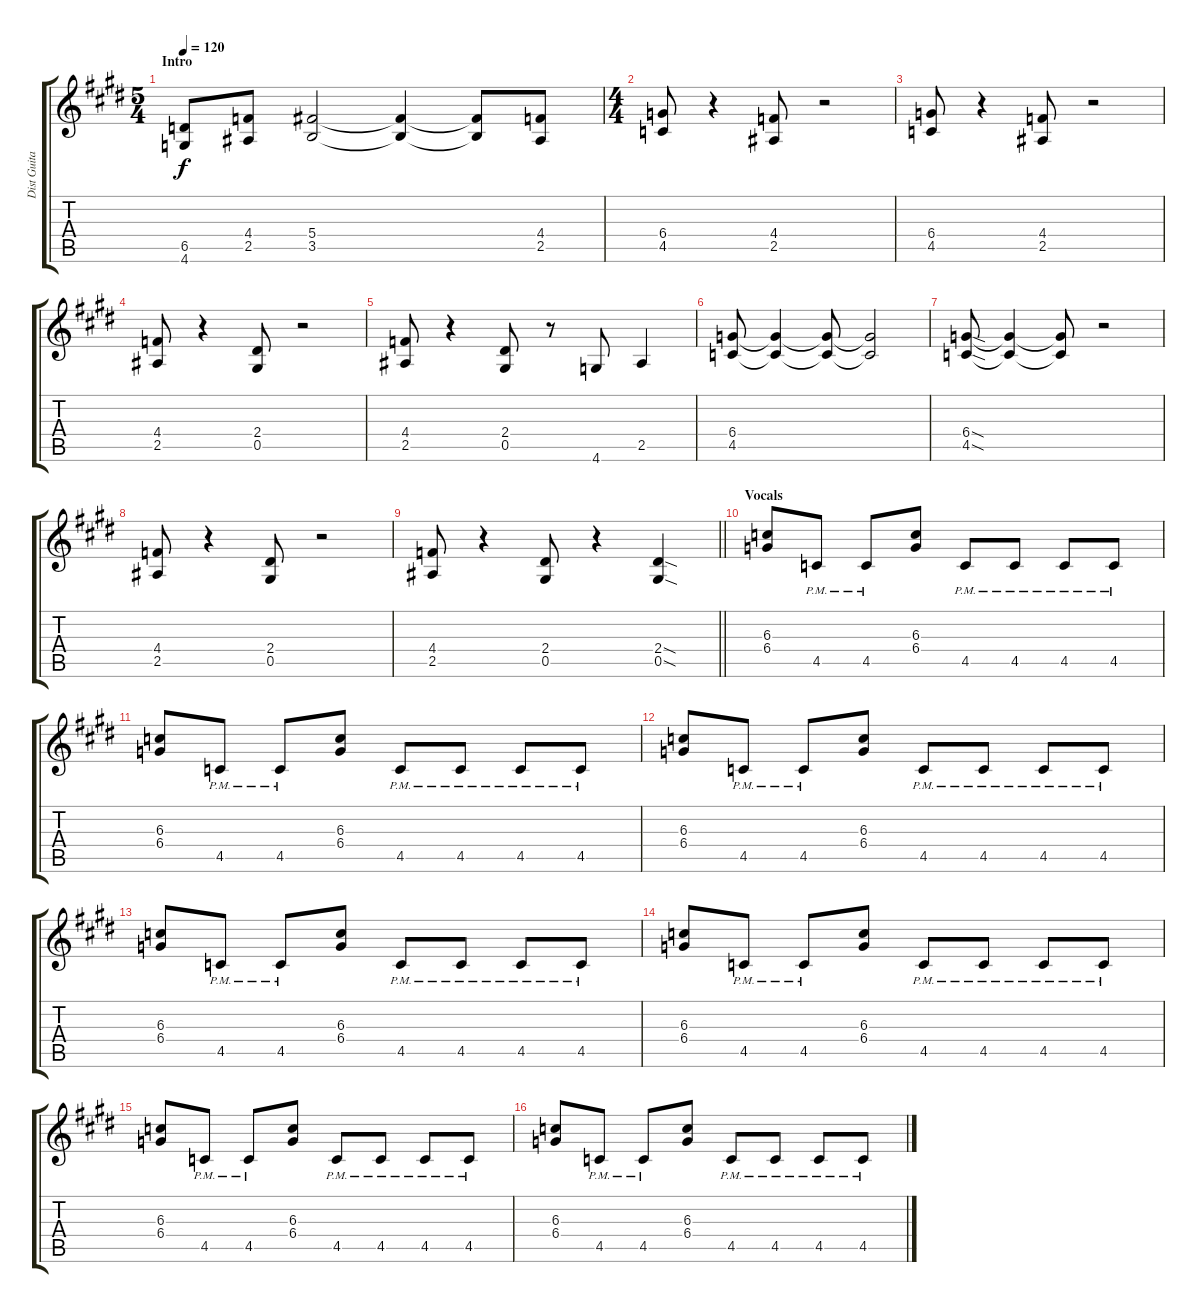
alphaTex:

\track ("Dist Guitar 1" "Dist Guita") {instrument distortionguitar}
\staff {score tabs}
\tuning (Eb4 Bb3 Gb3 Db3 Ab2 Eb2) {hide}
\ts (5 4)
\section ("" "Intro")
\tempo 120
\clef g2
\ks e
(6.5 4.6).8{dy f instrument distortionguitar} (4.4 2.5).8 (5.4 3.5).2 (5.4{t} 3.5{t}).4 (5.4{t} 3.5{t}).8 (4.4 2.5).8 |
\ts (4 4)
(6.4 4.5).8 r.4 (4.4 2.5).8 r.2 |
(6.4 4.5).8 r.4 (4.4 2.5).8 r.2 |
(4.4 2.5).8 r.4 (2.4 0.5).8 r.2 |
(4.4 2.5).8 r.4 (2.4 0.5).8 r.8 4.6.8 2.5.4 |
(6.4 4.5).8 (6.4{t} 4.5{t}).4 (6.4{t} 4.5{t}).8 (6.4{t} 4.5{t}).2 |
(6.4{sod} 4.5{sod}).8 (6.4{t} 4.5{t}).4 (6.4{t} 4.5{t}).8 r.2 |
(4.4 2.5).8 r.4 (2.4 0.5).8 r.2 |
\barLineRight lightlight
(4.4 2.5).8 r.4 (2.4 0.5).8 r.4 (2.4{sod} 0.5{sod}).4 |
\section ("" "Vocals")
(6.3 6.4).8 4.5{pm}.8 4.5{pm}.8 (6.3 6.4).8 4.5{pm}.8 4.5{pm}.8 4.5{pm}.8 4.5{pm}.8 |
(6.3 6.4).8 4.5{pm}.8 4.5{pm}.8 (6.3 6.4).8 4.5{pm}.8 4.5{pm}.8 4.5{pm}.8 4.5{pm}.8 |
(6.3 6.4).8 4.5{pm}.8 4.5{pm}.8 (6.3 6.4).8 4.5{pm}.8 4.5{pm}.8 4.5{pm}.8 4.5{pm}.8 |
(6.3 6.4).8 4.5{pm}.8 4.5{pm}.8 (6.3 6.4).8 4.5{pm}.8 4.5{pm}.8 4.5{pm}.8 4.5{pm}.8 |
(6.3 6.4).8 4.5{pm}.8 4.5{pm}.8 (6.3 6.4).8 4.5{pm}.8 4.5{pm}.8 4.5{pm}.8 4.5{pm}.8 |
(6.3 6.4).8 4.5{pm}.8 4.5{pm}.8 (6.3 6.4).8 4.5{pm}.8 4.5{pm}.8 4.5{pm}.8 4.5{pm}.8 |
(6.3 6.4).8 4.5{pm}.8 4.5{pm}.8 (6.3 6.4).8 4.5{pm}.8 4.5{pm}.8 4.5{pm}.8 4.5{pm}.8
